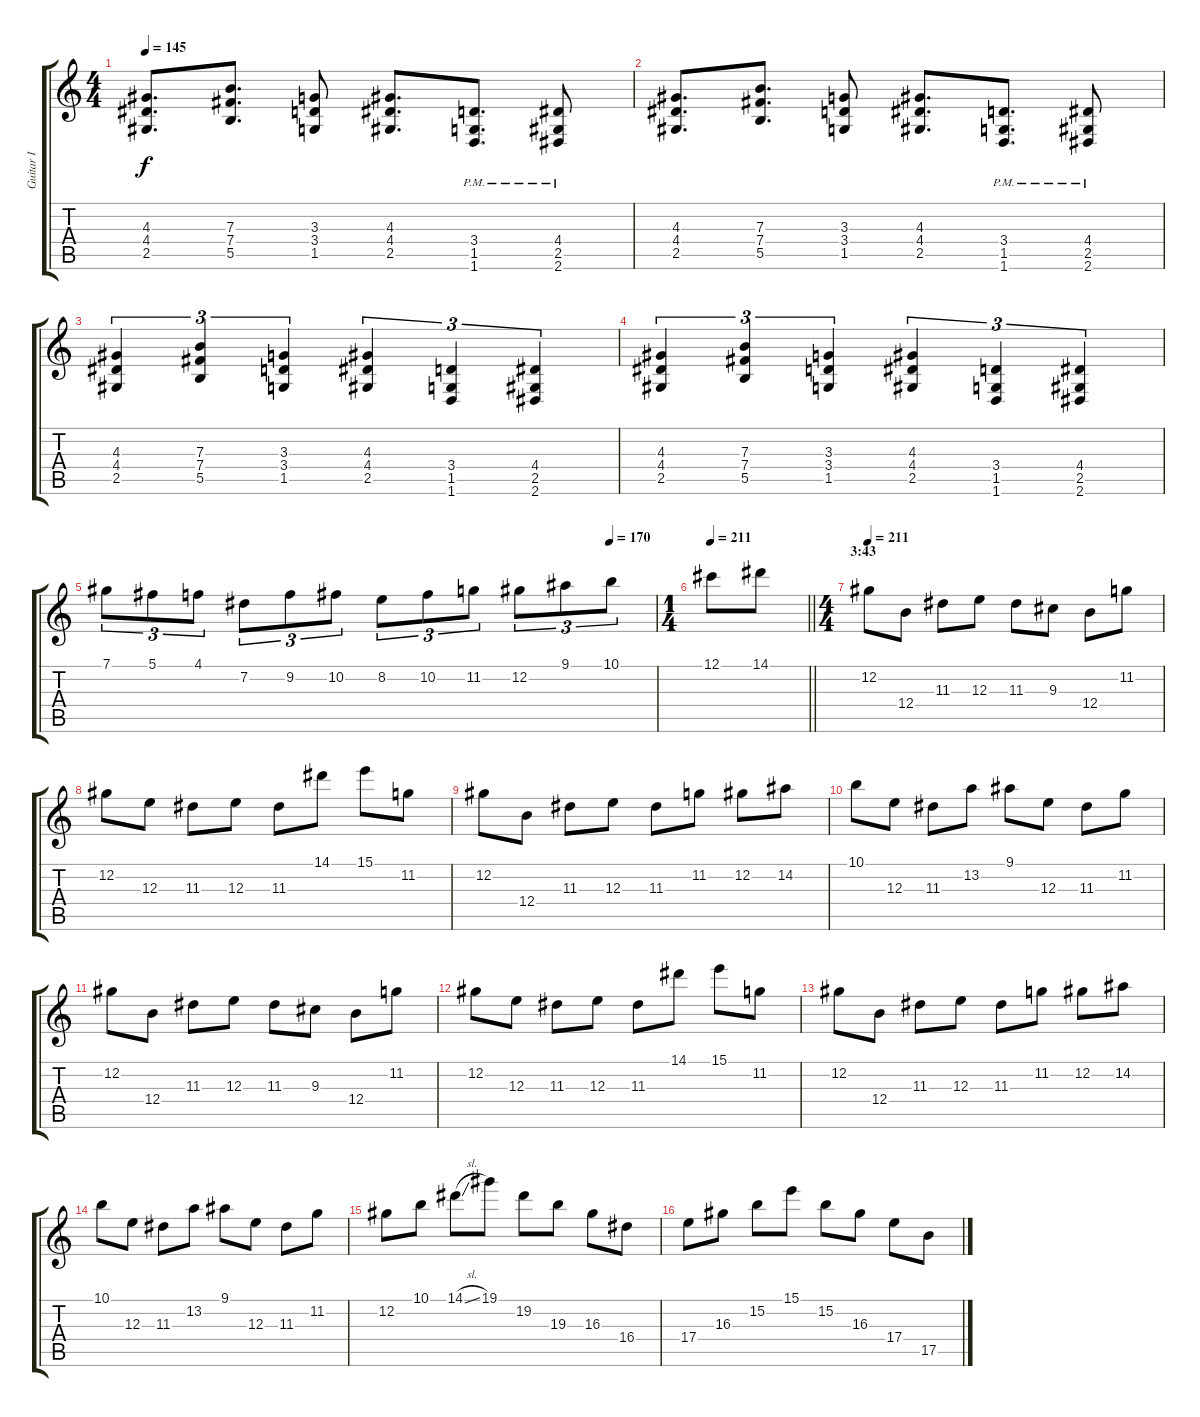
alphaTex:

\track ("Guitar I" "Guitar I") {instrument distortionguitar}
\staff {score tabs}
\tuning (Db4 Ab3 E3 B2 Gb2 Db2) {hide}
\ts (4 4)
\tempo 145
\clef g2
\ks c
(4.3 4.4 2.5).8{d dy f} (7.3 7.4 5.5).8{d} (3.3 3.4 1.5).8 (4.3 4.4 2.5).8{d} (3.4{pm} 1.5{pm} 1.6{pm}).8{d} (4.4{pm} 2.5{pm} 2.6{pm}).8 |
(4.3 4.4 2.5).8{d} (7.3 7.4 5.5).8{d} (3.3 3.4 1.5).8 (4.3 4.4 2.5).8{d} (3.4{pm} 1.5{pm} 1.6{pm}).8{d} (4.4{pm} 2.5{pm} 2.6{pm}).8 |
(4.3 4.4 2.5).4{tu (3 2)} (7.3 7.4 5.5).4{tu (3 2)} (3.3 3.4 1.5).4{tu (3 2)} (4.3 4.4 2.5).4{tu (3 2)} (3.4 1.5 1.6).4{tu (3 2)} (4.4 2.5 2.6).4{tu (3 2)} |
(4.3 4.4 2.5).4{tu (3 2)} (7.3 7.4 5.5).4{tu (3 2)} (3.3 3.4 1.5).4{tu (3 2)} (4.3 4.4 2.5).4{tu (3 2)} (3.4 1.5 1.6).4{tu (3 2)} (4.4 2.5 2.6).4{tu (3 2)} |
\tempo (170 0.9166666666666666)
7.1.8{tu (3 2)} 5.1.8{tu (3 2)} 4.1.8{tu (3 2)} 7.2.8{tu (3 2)} 9.2.8{tu (3 2)} 10.2.8{tu (3 2)} 8.2.8{tu (3 2)} 10.2.8{tu (3 2)} 11.2.8{tu (3 2)} 12.2.8{tu (3 2)} 9.1.8{tu (3 2)} 10.1.8{tu (3 2)} |
\ts (1 4)
\tempo 211
\barLineRight lightlight
12.1.8 14.1.8 |
\ts (4 4)
\section ("" "3:43")
\tempo 211
12.2.8 12.4.8 11.3.8 12.3.8 11.3.8 9.3.8 12.4.8 11.2.8 |
12.2.8 12.3.8 11.3.8 12.3.8 11.3.8 14.1.8 15.1.8 11.2.8 |
12.2.8 12.4.8 11.3.8 12.3.8 11.3.8 11.2.8 12.2.8 14.2.8 |
10.1.8 12.3.8 11.3.8 13.2.8 9.1.8 12.3.8 11.3.8 11.2.8 |
12.2.8 12.4.8 11.3.8 12.3.8 11.3.8 9.3.8 12.4.8 11.2.8 |
12.2.8 12.3.8 11.3.8 12.3.8 11.3.8 14.1.8 15.1.8 11.2.8 |
12.2.8 12.4.8 11.3.8 12.3.8 11.3.8 11.2.8 12.2.8 14.2.8 |
10.1.8 12.3.8 11.3.8 13.2.8 9.1.8 12.3.8 11.3.8 11.2.8 |
12.2.8 10.1.8 14.1{sl}.8 19.1.8 19.2.8 19.3.8 16.3.8 16.4.8 |
17.4.8 16.3.8 15.2.8 15.1.8 15.2.8 16.3.8 17.4.8 17.5.8
